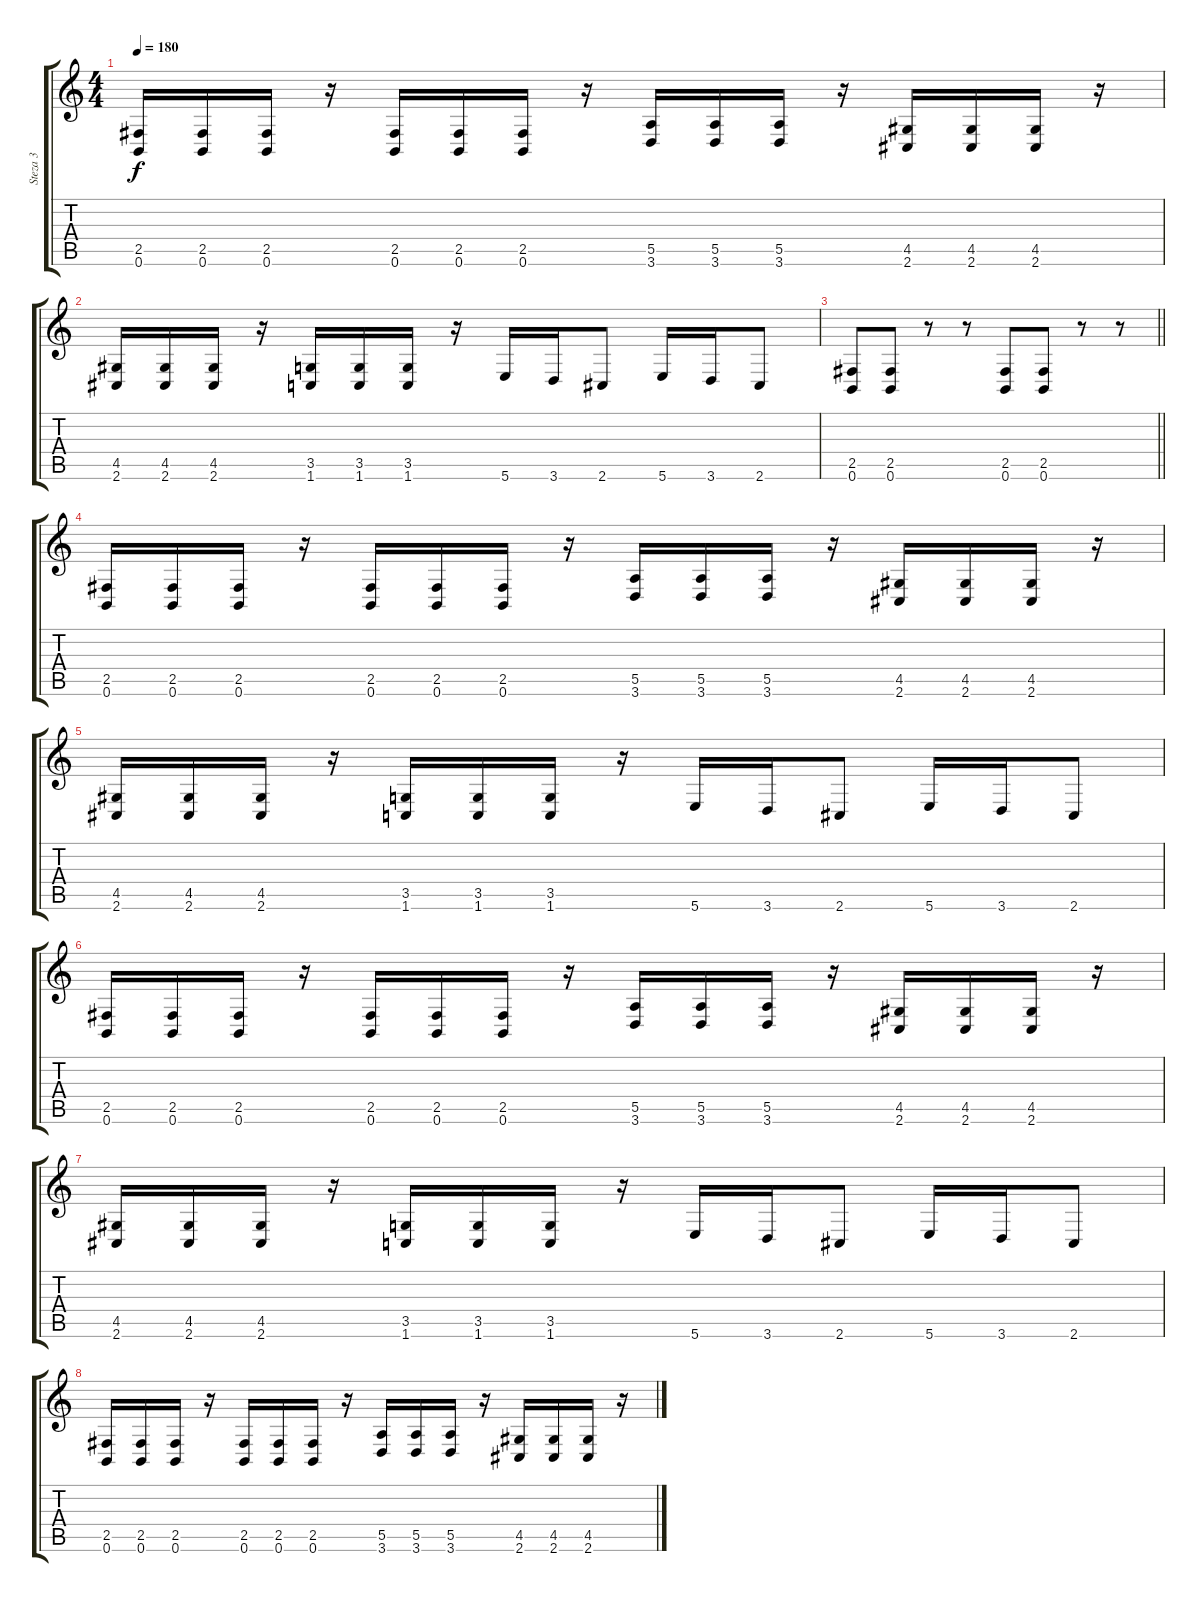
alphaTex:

\track ("Steza 3" "Steza 3") {instrument overdrivenguitar}
\staff {score tabs}
\tuning (B3 Gb3 D3 A2 E2 B1) {hide}
\ts (4 4)
\tempo 180
\clef g2
\ks c
(2.5 0.6).16{dy f} (2.5 0.6).16 (2.5 0.6).16 r.16 (2.5 0.6).16 (2.5 0.6).16 (2.5 0.6).16 r.16 (5.5 3.6).16 (5.5 3.6).16 (5.5 3.6).16 r.16 (4.5 2.6).16 (4.5 2.6).16 (4.5 2.6).16 r.16 |
(4.5 2.6).16 (4.5 2.6).16 (4.5 2.6).16 r.16 (3.5 1.6).16 (3.5 1.6).16 (3.5 1.6).16 r.16 5.6.16 3.6.16 2.6.8 5.6.16 3.6.16 2.6.8 |
\barLineRight lightlight
(2.5 0.6).8 (2.5 0.6).8 r.8 r.8 (2.5 0.6).8 (2.5 0.6).8 r.8 r.8 |
\section ("" "")
(2.5 0.6).16 (2.5 0.6).16 (2.5 0.6).16 r.16 (2.5 0.6).16 (2.5 0.6).16 (2.5 0.6).16 r.16 (5.5 3.6).16 (5.5 3.6).16 (5.5 3.6).16 r.16 (4.5 2.6).16 (4.5 2.6).16 (4.5 2.6).16 r.16 |
(4.5 2.6).16 (4.5 2.6).16 (4.5 2.6).16 r.16 (3.5 1.6).16 (3.5 1.6).16 (3.5 1.6).16 r.16 5.6.16 3.6.16 2.6.8 5.6.16 3.6.16 2.6.8 |
(2.5 0.6).16 (2.5 0.6).16 (2.5 0.6).16 r.16 (2.5 0.6).16 (2.5 0.6).16 (2.5 0.6).16 r.16 (5.5 3.6).16 (5.5 3.6).16 (5.5 3.6).16 r.16 (4.5 2.6).16 (4.5 2.6).16 (4.5 2.6).16 r.16 |
(4.5 2.6).16 (4.5 2.6).16 (4.5 2.6).16 r.16 (3.5 1.6).16 (3.5 1.6).16 (3.5 1.6).16 r.16 5.6.16 3.6.16 2.6.8 5.6.16 3.6.16 2.6.8 |
(2.5 0.6).16 (2.5 0.6).16 (2.5 0.6).16 r.16 (2.5 0.6).16 (2.5 0.6).16 (2.5 0.6).16 r.16 (5.5 3.6).16 (5.5 3.6).16 (5.5 3.6).16 r.16 (4.5 2.6).16 (4.5 2.6).16 (4.5 2.6).16 r.16
